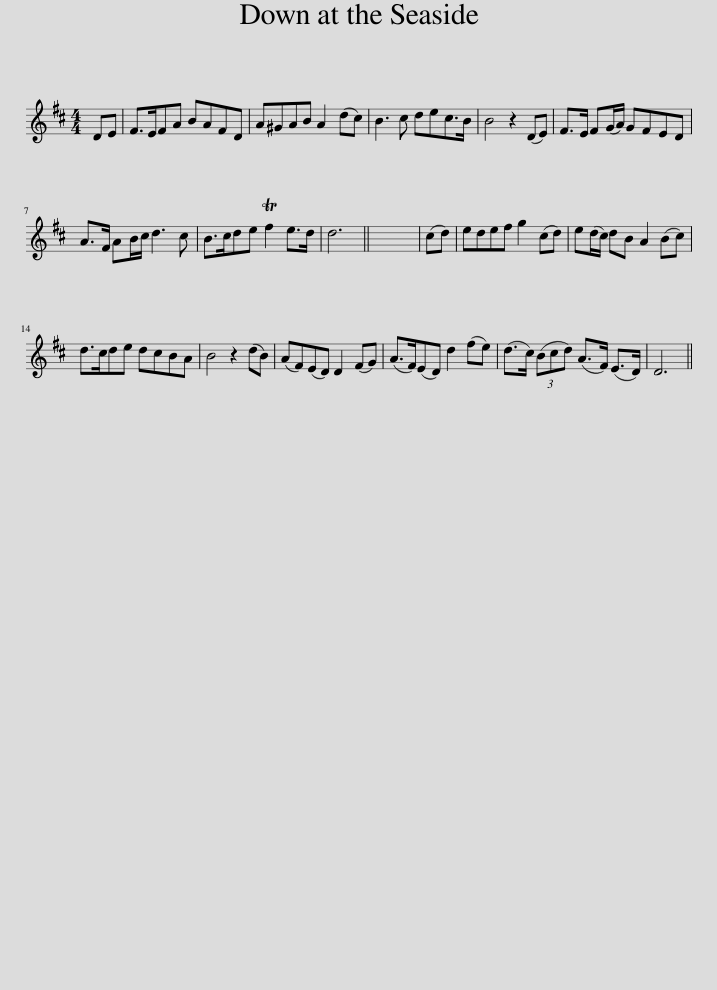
X:1
L:1/8
M:4/4
I:linebreak $
K:D
V:1 treble
V:1
 DE | F>EFA BAFD | A^GAB A2 (dc) | B3 c dec>B | B4 z2 (DE) | %5
 F>E F(G/A/) GFED |$ A>F AB/c/ d3 c | B>cde Tf2 e>d | d6 || x8 | %10
 (cd) | edef g2 (cd) | e(d/c/) dB A2 (Bc) |$ d>cde dcBA | B4 z2 (dB) | %15
 (AF)(ED) D2 (FG) | (A>F)(ED) d2 (fe) | (d>c) (3(Bcd) (A>F) (E>D) | D6 || %19
